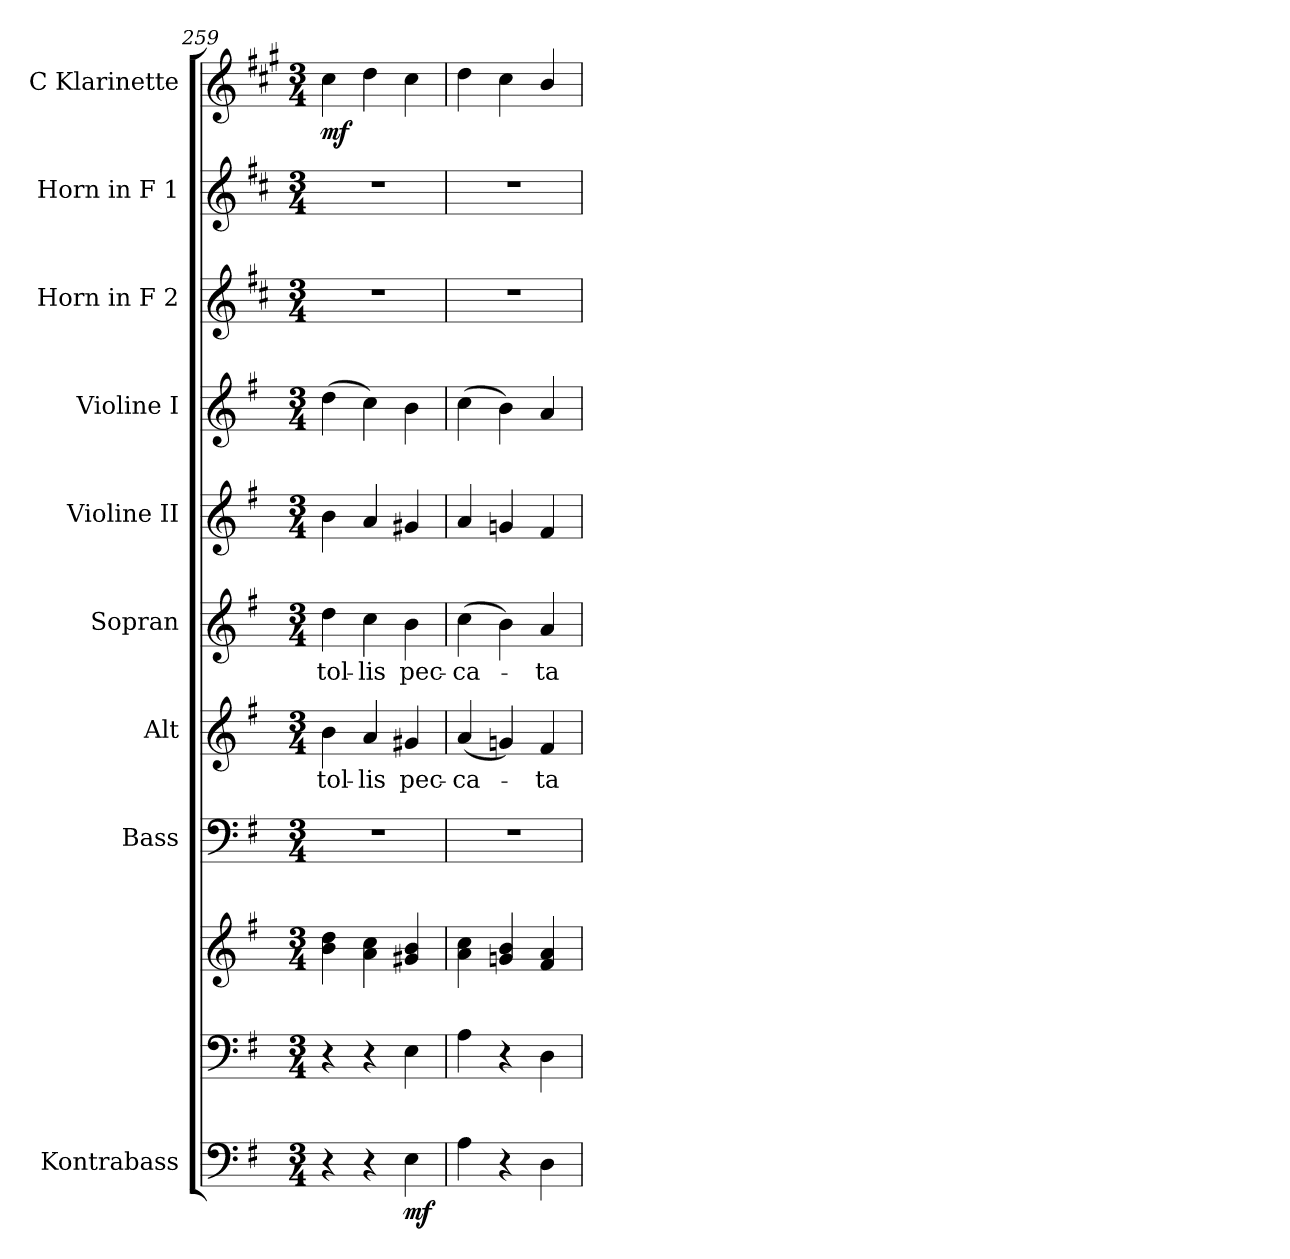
**kern	**dynam	**kern	**kern	**kern	**kern	**text	**kern	**text	**kern	**kern	**kern	**kern	**kern	**dynam
*part10	*part10	*part9	*part9	*part8	*part7	*part7	*part6	*part6	*part5	*part4	*part3	*part2	*part1	*part1
*staff11	*staff11	*staff10	*staff9	*staff8	*staff7	*staff7	*staff6	*staff6	*staff5	*staff4	*staff3	*staff2	*staff1	*staff1
*I"Kontrabass	*	*	*	*I"Bass	*I"Alt	*	*I"Sopran	*	*I"Violine II	*I"Violine I	*I"Horn in F 2	*I"Horn in F 1	*I"C Klarinette	*
*I'Kb.	*	*	*	*I'B.	*I'A.	*	*I'S.	*	*I'Vl. II	*I'Vl. I	*	*	*I'Kl.	*
*clefF4	*	*clefF4	*clefG2	*clefF4	*clefG2	*	*clefG2	*	*clefG2	*clefG2	*clefG2	*clefG2	*clefG2	*
*ITrd7c12	*	*	*	*	*	*	*	*	*	*	*ITrd4c7	*ITrd4c7	*ITrd1c2	*
*k[f#]	*	*k[f#]	*k[f#]	*k[f#]	*k[f#]	*	*k[f#]	*	*k[f#]	*k[f#]	*k[f#]	*k[f#]	*k[f#]	*
*G:	*	*G:	*G:	*G:	*G:	*	*G:	*	*G:	*G:	*G:	*G:	*G:	*
*M3/4	*	*M3/4	*M3/4	*M3/4	*M3/4	*	*M3/4	*	*M3/4	*M3/4	*M3/4	*M3/4	*M3/4	*
=259	=259	=259	=259	=259	=259	=259	=259	=259	=259	=259	=259	=259	=259	=259
!	!	!	!	!	!	!LO:LY:b	!	!LO:LY:b	!	!	!	!	!	!LO:DY:b
4r	.	4r	4b\ 4dd\	2.r	4b\	tol-	4dd\	tol-	4b\	(>4dd\	2.r	2.r	4b\	mf
!	!	!	!	!	!	!LO:LY:b	!	!LO:LY:b	!	!	!	!	!	!
4r	.	4r	4a\ 4cc\	.	4a/	-lis	4cc\	-lis	4a/	4cc\)	.	.	4cc\	.
!	!LO:DY:b	!	!	!	!	!LO:LY:b	!	!LO:LY:b	!	!	!	!	!	!
4EE\	mf	4E\	4g#X/ 4b/	.	4g#X/	pec-	4b\	pec-	4g#X/	4b\	.	.	4b\	.
=260	=260	=260	=260	=260	=260	=260	=260	=260	=260	=260	=260	=260	=260	=260
!	!	!	!	!	!	!LO:LY:b	!	!LO:LY:b	!	!	!	!	!	!
4AA\	.	4A\	4a\ 4cc\	2.r	(<4a/	-ca-	(>4cc\	-ca-	4a/	(>4cc\	2.r	2.r	4cc\	.
4r	.	4r	4gn/ 4b/	.	4gn/)	.	4b\)	.	4gn/	4b\)	.	.	4b\	.
!	!	!	!	!	!	!LO:LY:b	!	!LO:LY:b	!	!	!	!	!	!
4DD\	.	4D\	4f#/ 4a/	.	4f#/	-ta	4a/	-ta	4f#/	4a/	.	.	4a/	.
=	=	=	=	=	=	=	=	=	=	=	=	=	=	=
*-	*-	*-	*-	*-	*-	*-	*-	*-	*-	*-	*-	*-	*-	*-
